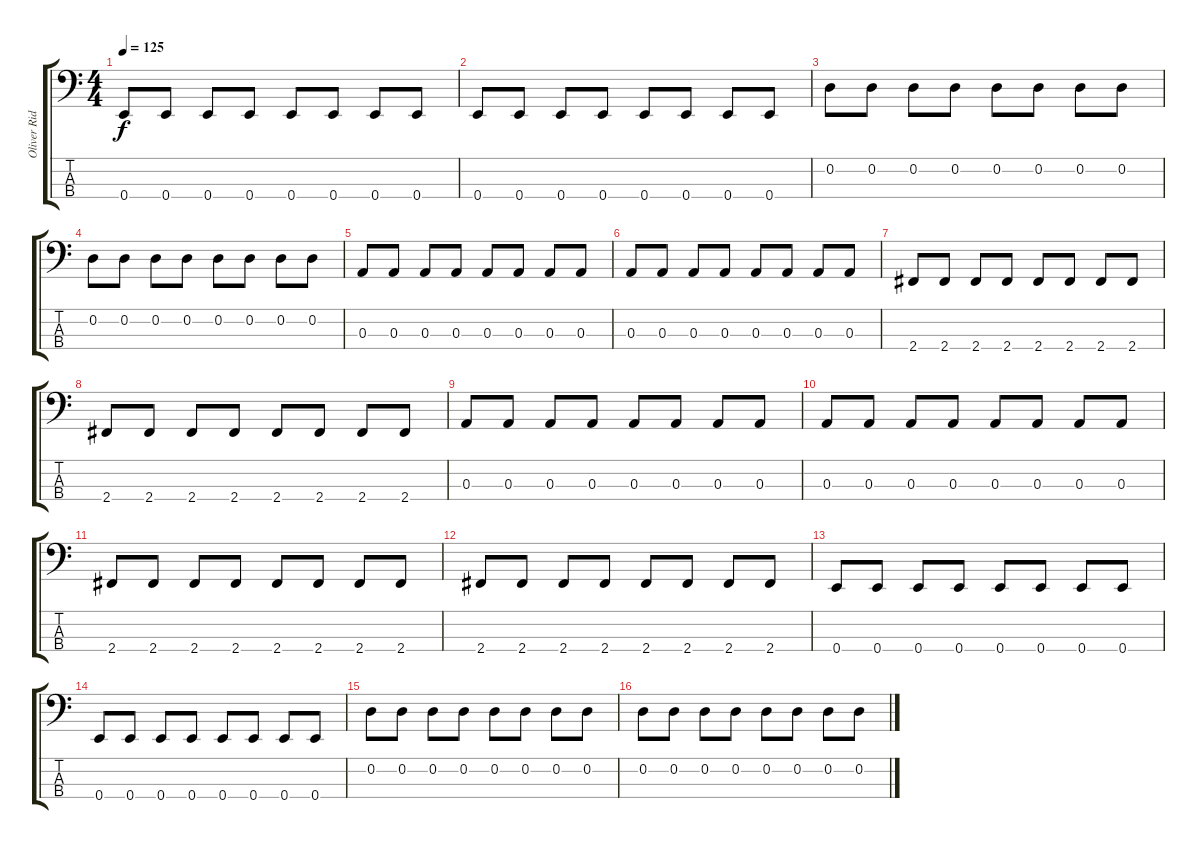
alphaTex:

\track ("Oliver Ridel" "Oliver Rid") {instrument electricbassfinger}
\staff {score tabs}
\tuning (G2 D2 A1 E1) {hide}
\ts (4 4)
\tempo 125
\clef f4
\ks c
0.4.8{dy f} 0.4.8 0.4.8 0.4.8 0.4.8 0.4.8 0.4.8 0.4.8 |
0.4.8 0.4.8 0.4.8 0.4.8 0.4.8 0.4.8 0.4.8 0.4.8 |
0.2.8 0.2.8 0.2.8 0.2.8 0.2.8 0.2.8 0.2.8 0.2.8 |
0.2.8 0.2.8 0.2.8 0.2.8 0.2.8 0.2.8 0.2.8 0.2.8 |
0.3.8 0.3.8 0.3.8 0.3.8 0.3.8 0.3.8 0.3.8 0.3.8 |
0.3.8 0.3.8 0.3.8 0.3.8 0.3.8 0.3.8 0.3.8 0.3.8 |
2.4.8 2.4.8 2.4.8 2.4.8 2.4.8 2.4.8 2.4.8 2.4.8 |
2.4.8 2.4.8 2.4.8 2.4.8 2.4.8 2.4.8 2.4.8 2.4.8 |
0.3.8 0.3.8 0.3.8 0.3.8 0.3.8 0.3.8 0.3.8 0.3.8 |
0.3.8 0.3.8 0.3.8 0.3.8 0.3.8 0.3.8 0.3.8 0.3.8 |
2.4.8 2.4.8 2.4.8 2.4.8 2.4.8 2.4.8 2.4.8 2.4.8 |
2.4.8 2.4.8 2.4.8 2.4.8 2.4.8 2.4.8 2.4.8 2.4.8 |
0.4.8 0.4.8 0.4.8 0.4.8 0.4.8 0.4.8 0.4.8 0.4.8 |
0.4.8 0.4.8 0.4.8 0.4.8 0.4.8 0.4.8 0.4.8 0.4.8 |
0.2.8 0.2.8 0.2.8 0.2.8 0.2.8 0.2.8 0.2.8 0.2.8 |
0.2.8 0.2.8 0.2.8 0.2.8 0.2.8 0.2.8 0.2.8 0.2.8
